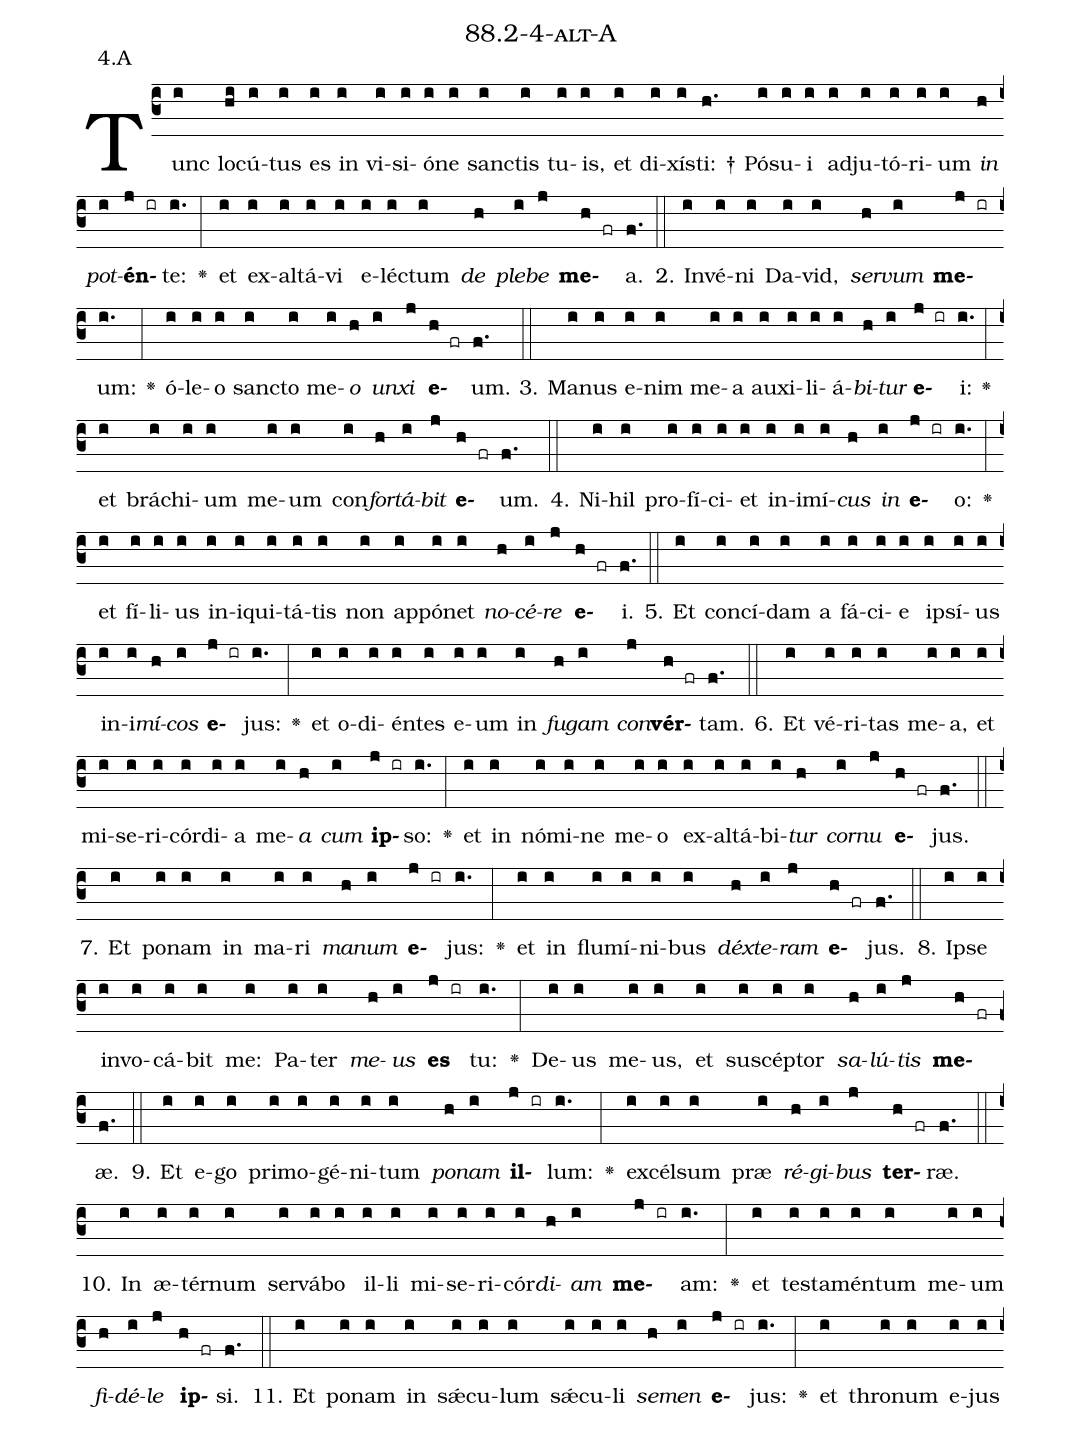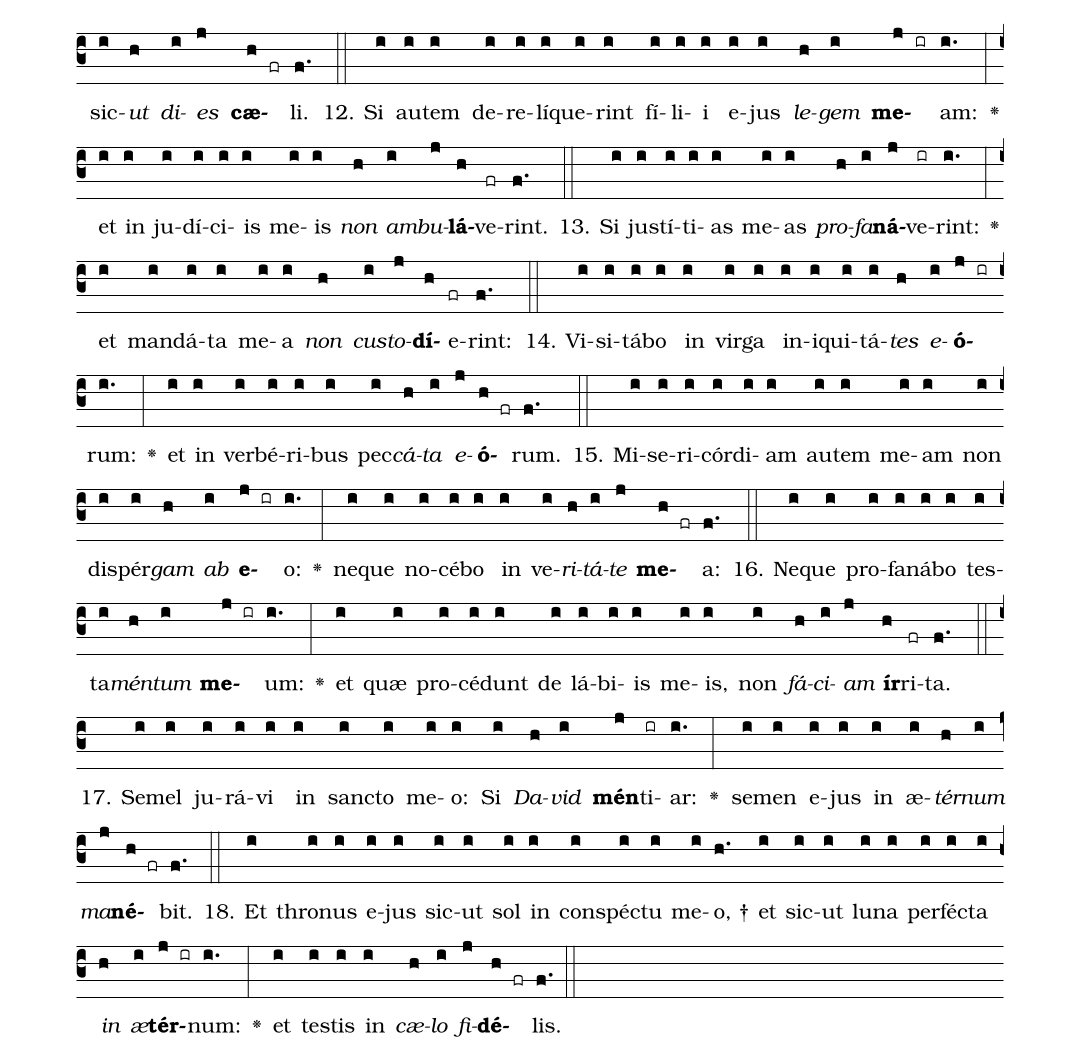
name: 88.2-4-alt-A;
annotation: 4.A;
%%
(c3)Tunc(i) lo(hi)cú(i)tus(i) es(i) in(i) vi(i)si(i)ó(i)ne(i) sanc(i)tis(i) tu(i)is,(i) et(i) di(i)xís(i)ti: †(h.) Pó(i)su(i)i(i) ad(i)ju(i)tó(i)ri(i)um(i) <i>in</i>(h) <i>pot</i>(i)<b>én</b>(j ir)te:(i.) <v>\greheightstar</v>(:) et(i) ex(i)al(i)tá(i)vi(i) e(i)léc(i)tum(i) <i>de</i>(h) <i>ple</i>(i)<i>be</i>(j) <b>me</b>(h fr)a.(f.) (::)
2. In(i)vé(i)ni(i) Da(i)vid,(i) <i>ser</i>(h)<i>vum</i>(i) <b>me</b>(j ir)um:(i.) <v>\greheightstar</v>(:) ó(i)le(i)o(i) sanc(i)to(i) me(i)<i>o</i>(h) <i>un</i>(i)<i>xi</i>(j) <b>e</b>(h fr)um.(f.) (::)
3. Ma(i)nus(i) e(i)nim(i) me(i)a(i) au(i)xi(i)li(i)á(i)<i>bi</i>(h)<i>tur</i>(i) <b>e</b>(j ir)i:(i.) <v>\greheightstar</v>(:) et(i) brá(i)chi(i)um(i) me(i)um(i) con(i)<i>for</i>(h)<i>tá</i>(i)<i>bit</i>(j) <b>e</b>(h fr)um.(f.) (::)
4. Ni(i)hil(i) pro(i)fí(i)ci(i)et(i) in(i)i(i)mí(i)<i>cus</i>(h) <i>in</i>(i) <b>e</b>(j ir)o:(i.) <v>\greheightstar</v>(:) et(i) fí(i)li(i)us(i) in(i)i(i)qui(i)tá(i)tis(i) non(i) ap(i)pó(i)net(i) <i>no</i>(h)<i>cé</i>(i)<i>re</i>(j) <b>e</b>(h fr)i.(f.) (::)
5. Et(i) con(i)cí(i)dam(i) a(i) fá(i)ci(i)e(i) ip(i)sí(i)us(i) in(i)i(i)<i>mí</i>(h)<i>cos</i>(i) <b>e</b>(j ir)jus:(i.) <v>\greheightstar</v>(:) et(i) o(i)di(i)én(i)tes(i) e(i)um(i) in(i) <i>fu</i>(h)<i>gam</i>(i) <i>con</i>(j)<b>vér</b>(h fr)tam.(f.) (::)
6. Et(i) vé(i)ri(i)tas(i) me(i)a,(i) et(i) mi(i)se(i)ri(i)cór(i)di(i)a(i) me(i)<i>a</i>(h) <i>cum</i>(i) <b>ip</b>(j ir)so:(i.) <v>\greheightstar</v>(:) et(i) in(i) nó(i)mi(i)ne(i) me(i)o(i) ex(i)al(i)tá(i)bi(i)<i>tur</i>(h) <i>cor</i>(i)<i>nu</i>(j) <b>e</b>(h fr)jus.(f.) (::)
7. Et(i) po(i)nam(i) in(i) ma(i)ri(i) <i>ma</i>(h)<i>num</i>(i) <b>e</b>(j ir)jus:(i.) <v>\greheightstar</v>(:) et(i) in(i) flu(i)mí(i)ni(i)bus(i) <i>déx</i>(h)<i>te</i>(i)<i>ram</i>(j) <b>e</b>(h fr)jus.(f.) (::)
8. Ip(i)se(i) in(i)vo(i)cá(i)bit(i) me:(i) Pa(i)ter(i) <i>me</i>(h)<i>us</i>(i) <b>es</b>(j ir) tu:(i.) <v>\greheightstar</v>(:) De(i)us(i) me(i)us,(i) et(i) su(i)scép(i)tor(i) <i>sa</i>(h)<i>lú</i>(i)<i>tis</i>(j) <b>me</b>(h fr)æ.(f.) (::)
9. Et(i) e(i)go(i) pri(i)mo(i)gé(i)ni(i)tum(i) <i>po</i>(h)<i>nam</i>(i) <b>il</b>(j ir)lum:(i.) <v>\greheightstar</v>(:) ex(i)cél(i)sum(i) præ(i) <i>ré</i>(h)<i>gi</i>(i)<i>bus</i>(j) <b>ter</b>(h fr)ræ.(f.) (::)
10. In(i) æ(i)tér(i)num(i) ser(i)vá(i)bo(i) il(i)li(i) mi(i)se(i)ri(i)cór(i)<i>di</i>(h)<i>am</i>(i) <b>me</b>(j ir)am:(i.) <v>\greheightstar</v>(:) et(i) tes(i)ta(i)mén(i)tum(i) me(i)um(i) <i>fi</i>(h)<i>dé</i>(i)<i>le</i>(j) <b>ip</b>(h fr)si.(f.) (::)
11. Et(i) po(i)nam(i) in(i) sǽ(i)cu(i)lum(i) sǽ(i)cu(i)li(i) <i>se</i>(h)<i>men</i>(i) <b>e</b>(j ir)jus:(i.) <v>\greheightstar</v>(:) et(i) thro(i)num(i) e(i)jus(i) sic(i)<i>ut</i>(h) <i>di</i>(i)<i>es</i>(j) <b>cæ</b>(h fr)li.(f.) (::)
12. Si(i) au(i)tem(i) de(i)re(i)lí(i)que(i)rint(i) fí(i)li(i)i(i) e(i)jus(i) <i>le</i>(h)<i>gem</i>(i) <b>me</b>(j ir)am:(i.) <v>\greheightstar</v>(:) et(i) in(i) ju(i)dí(i)ci(i)is(i) me(i)is(i) <i>non</i>(h) <i>am</i>(i)<i>bu</i>(j)<b>lá</b>(h)ve(fr)rint.(f.) (::)
13. Si(i) jus(i)tí(i)ti(i)as(i) me(i)as(i) <i>pro</i>(h)<i>fa</i>(i)<b>ná</b>(j)ve(ir)rint:(i.) <v>\greheightstar</v>(:) et(i) man(i)dá(i)ta(i) me(i)a(i) <i>non</i>(h) <i>cus</i>(i)<i>to</i>(j)<b>dí</b>(h)e(fr)rint:(f.) (::)
14. Vi(i)si(i)tá(i)bo(i) in(i) vir(i)ga(i) in(i)i(i)qui(i)tá(i)<i>tes</i>(h) <i>e</i>(i)<b>ó</b>(j ir)rum:(i.) <v>\greheightstar</v>(:) et(i) in(i) ver(i)bé(i)ri(i)bus(i) pec(i)<i>cá</i>(h)<i>ta</i>(i) <i>e</i>(j)<b>ó</b>(h fr)rum.(f.) (::)
15. Mi(i)se(i)ri(i)cór(i)di(i)am(i) au(i)tem(i) me(i)am(i) non(i) di(i)spér(i)<i>gam</i>(h) <i>ab</i>(i) <b>e</b>(j ir)o:(i.) <v>\greheightstar</v>(:) ne(i)que(i) no(i)cé(i)bo(i) in(i) ve(i)<i>ri</i>(h)<i>tá</i>(i)<i>te</i>(j) <b>me</b>(h fr)a:(f.) (::)
16. Ne(i)que(i) pro(i)fa(i)ná(i)bo(i) tes(i)ta(i)<i>mén</i>(h)<i>tum</i>(i) <b>me</b>(j ir)um:(i.) <v>\greheightstar</v>(:) et(i) quæ(i) pro(i)cé(i)dunt(i) de(i) lá(i)bi(i)is(i) me(i)is,(i) non(i) <i>fá</i>(h)<i>ci</i>(i)<i>am</i>(j) <b>ír</b>(h)ri(fr)ta.(f.) (::)
17. Se(i)mel(i) ju(i)rá(i)vi(i) in(i) sanc(i)to(i) me(i)o:(i) Si(i) <i>Da</i>(h)<i>vid</i>(i) <b>mén</b>(j)ti(ir)ar:(i.) <v>\greheightstar</v>(:) se(i)men(i) e(i)jus(i) in(i) æ(i)<i>tér</i>(h)<i>num</i>(i) <i>ma</i>(j)<b>né</b>(h fr)bit.(f.) (::)
18. Et(i) thro(i)nus(i) e(i)jus(i) sic(i)ut(i) sol(i) in(i) con(i)spéc(i)tu(i) me(i)o, †(h.) et(i) sic(i)ut(i) lu(i)na(i) per(i)féc(i)ta(i) <i>in</i>(h) <i>æ</i>(i)<b>tér</b>(j ir)num:(i.) <v>\greheightstar</v>(:) et(i) tes(i)tis(i) in(i) <i>cæ</i>(h)<i>lo</i>(i) <i>fi</i>(j)<b>dé</b>(h fr)lis.(f.) (::)
